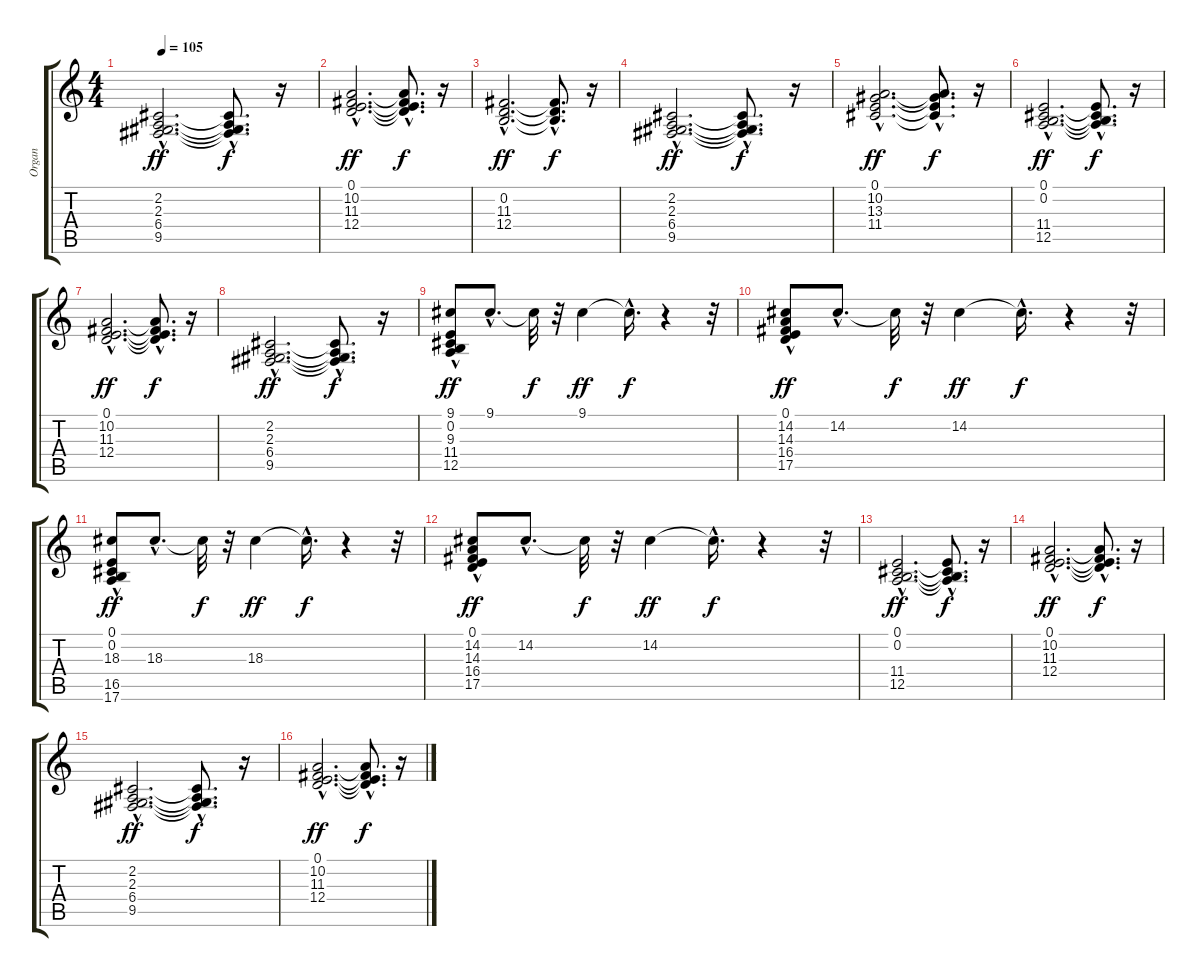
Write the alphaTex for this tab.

\track ("Organ" "Organ") {instrument drawbarorgan}
\staff {score tabs}
\tuning (E4 B3 G3 D3 A2 E2) {hide}
\ts (4 4)
\tempo 105
\clef g2
\ks c
(2.2{hac} 2.3{hac} 6.4{hac} 9.5{hac}).2{d dy ff} (2.2{hac t} 2.3{hac t} 6.4{hac t} 9.5{hac t}).8{d dy f} r.16 |
(0.1{hac} 10.2{hac} 11.3{hac} 12.4{hac}).2{d dy ff} (0.1{hac t} 10.2{hac t} 11.3{hac t} 12.4{hac t}).8{d dy f} r.16 |
(0.2{hac} 11.3{hac} 12.4{hac}).2{d dy ff} (0.2{hac t} 11.3{hac t} 12.4{hac t}).8{d dy f} r.16 |
(2.2{hac} 2.3{hac} 6.4{hac} 9.5{hac}).2{d dy ff} (2.2{hac t} 2.3{hac t} 6.4{hac t} 9.5{hac t}).8{d dy f} r.16 |
(0.1{hac} 10.2{hac} 13.3{hac} 11.4{hac}).2{d dy ff} (0.1{hac t} 10.2{hac t} 13.3{hac t} 11.4{hac t}).8{d dy f} r.16 |
(0.1{hac} 0.2{hac} 11.4{hac} 12.5{hac}).2{d dy ff} (0.1{hac t} 0.2{hac t} 11.4{hac t} 12.5{hac t}).8{d dy f} r.16 |
(0.1{hac} 10.2{hac} 11.3{hac} 12.4{hac}).2{d dy ff} (0.1{hac t} 10.2{hac t} 11.3{hac t} 12.4{hac t}).8{d dy f} r.16 |
(2.2{hac} 2.3{hac} 6.4{hac} 9.5{hac}).2{d dy ff} (2.2{hac t} 2.3{hac t} 6.4{hac t} 9.5{hac t}).8{d dy f} r.16 |
(9.1 0.2{hac} 9.3{hac} 11.4{hac} 12.5{hac}).8{dy ff} 9.1{hac}.8{d} 9.1{t}.32{dy f} r.32 9.1.4{dy ff} 9.1{hac t}.16{d dy f} r.4 r.32 |
(0.1{hac} 14.2 14.3{hac} 16.4{hac} 17.5{hac}).8{dy ff} 14.2{hac}.8{d} 14.2{t}.32{dy f} r.32 14.2.4{dy ff} 14.2{hac t}.16{d dy f} r.4 r.32 |
(0.1{hac} 0.2{hac} 18.3 16.5{hac} 17.6{hac}).8{dy ff} 18.3{hac}.8{d} 18.3{t}.32{dy f} r.32 18.3.4{dy ff} 18.3{hac t}.16{d dy f} r.4 r.32 |
(0.1{hac} 14.2 14.3{hac} 16.4{hac} 17.5{hac}).8{dy ff} 14.2{hac}.8{d} 14.2{t}.32{dy f} r.32 14.2.4{dy ff} 14.2{hac t}.16{d dy f} r.4 r.32 |
(0.1{hac} 0.2{hac} 11.4{hac} 12.5{hac}).2{d dy ff} (0.1{hac t} 0.2{hac t} 11.4{hac t} 12.5{hac t}).8{d dy f} r.16 |
(0.1{hac} 10.2{hac} 11.3{hac} 12.4{hac}).2{d dy ff} (0.1{hac t} 10.2{hac t} 11.3{hac t} 12.4{hac t}).8{d dy f} r.16 |
(2.2{hac} 2.3{hac} 6.4{hac} 9.5{hac}).2{d dy ff} (2.2{hac t} 2.3{hac t} 6.4{hac t} 9.5{hac t}).8{d dy f} r.16 |
(0.1{hac} 10.2{hac} 11.3{hac} 12.4{hac}).2{d dy ff} (0.1{hac t} 10.2{hac t} 11.3{hac t} 12.4{hac t}).8{d dy f} r.16
